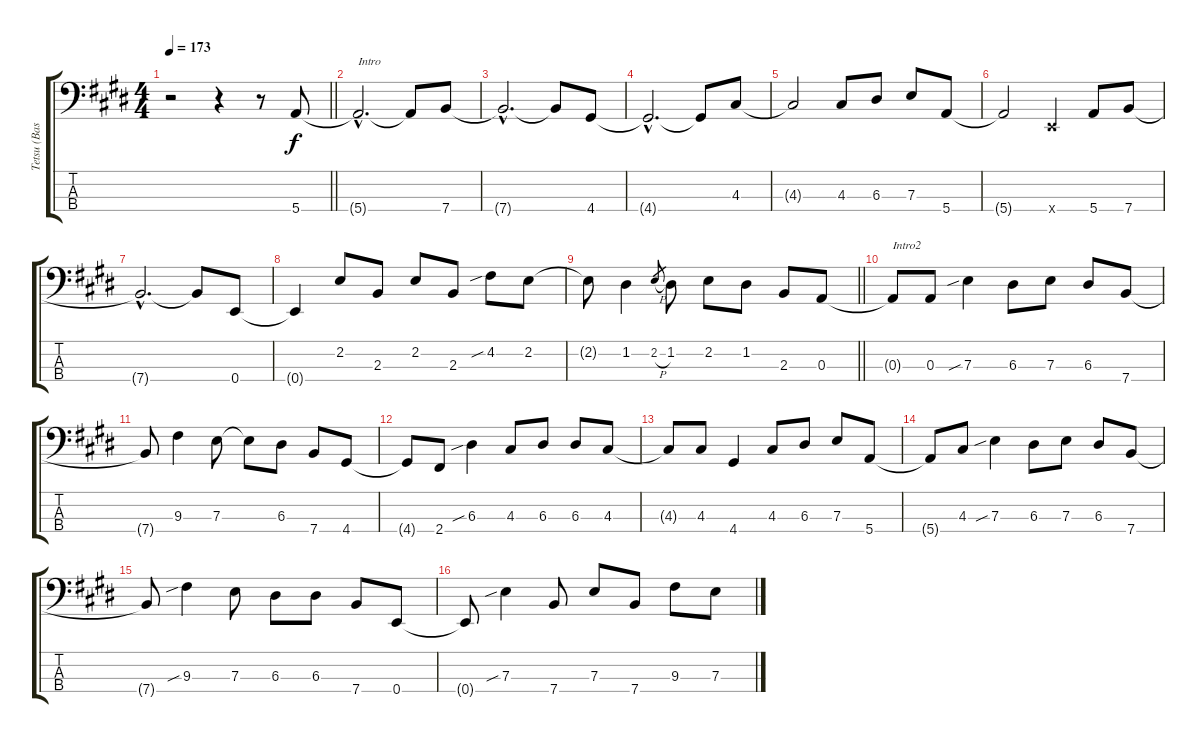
\track ("Tetsu (Bass)" "Tetsu (Bas") {instrument electricbasspick}
\staff {score tabs}
\tuning (G2 D2 A1 E1) {hide}
\ts (4 4)
\tempo 173
\clef f4
\barLineRight lightlight
\ks e
r.2{dy f instrument electricbasspick} r.4 r.8 5.4.8 |
5.4{hac t}.2{d txt "Intro"} 5.4{t}.8 7.4.8 |
7.4{hac t}.2{d} 7.4{t}.8 4.4.8 |
4.4{hac t}.2{d} 4.4{t}.8 4.3.8 |
4.3{t}.2 4.3.8 6.3.8 7.3.8 5.4.8 |
5.4{t}.2 0.4{x}.4 5.4.8 7.4.8 |
7.4{hac t}.2{d} 7.4{t}.8 0.4.8 |
0.4{t}.4 2.2.8 2.3.8 2.2.8 2.3.8 4.2{sib}.8 2.2.8 |
\barLineRight lightlight
2.2{t}.8 1.2.4 2.2{h}.8{gr} 1.2.8 2.2.8 1.2.8 2.3.8 0.3.8 |
0.3{t}.8{txt "Intro2"} 0.3.8 7.3{sib}.4 6.3.8 7.3.8 6.3.8 7.4.8 |
7.4{t}.8 9.3.4 7.3.8 7.3{t}.8 6.3.8 7.4.8 4.4.8 |
4.4{t}.8 2.4.8 6.3{sib}.4 4.3.8 6.3.8 6.3.8 4.3.8 |
4.3{t}.8 4.3.8 4.4.4 4.3.8 6.3.8 7.3.8 5.4.8 |
5.4{t}.8 4.3.8 7.3{sib}.4 6.3.8 7.3.8 6.3.8 7.4.8 |
7.4{t}.8 9.3{sib}.4 7.3.8 6.3.8 6.3.8 7.4.8 0.4.8 |
0.4{t}.8 7.3{sib}.4 7.4.8 7.3.8 7.4.8 9.3.8 7.3.8
